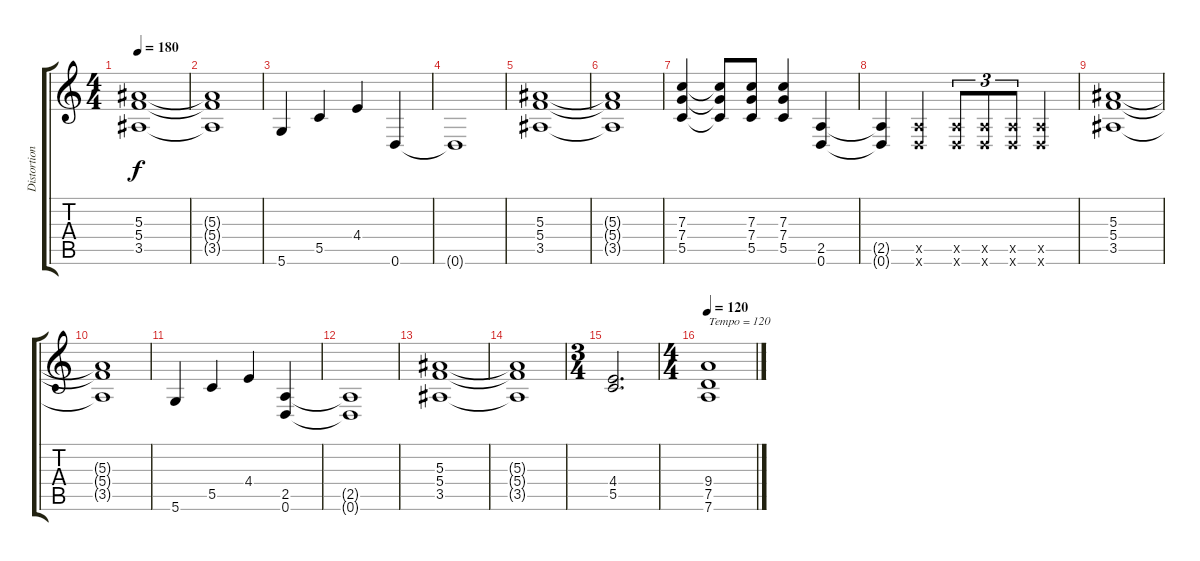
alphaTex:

\track ("Distortion # 1" "Distortion") {instrument distortionguitar}
\staff {score tabs}
\tuning (D4 A3 F3 C3 G2 D2) {hide}
\ts (4 4)
\tempo 180
\clef g2
\ks c
(5.3 5.4 3.5).1{dy f} |
(5.3{t} 5.4{t} 3.5{t}).1 |
5.6.4 5.5.4 4.4.4 0.6.4 |
0.6{t}.1 |
(5.3 5.4 3.5).1 |
(5.3{t} 5.4{t} 3.5{t}).1 |
(7.3 7.4 5.5).4 (7.3{t} 7.4{t} 5.5{t}).8 (7.3 7.4 5.5).8 (7.3 7.4 5.5).4 (2.5 0.6).4 |
(2.5{t} 0.6{t}).4 (2.5{x} 0.6{x}).4 (2.5{x} 0.6{x}).8{tu (3 2)} (2.5{x} 0.6{x}).8{tu (3 2)} (2.5{x} 0.6{x}).8{tu (3 2)} (2.5{x} 0.6{x}).4 |
(5.3 5.4 3.5).1 |
(5.3{t} 5.4{t} 3.5{t}).1 |
5.6.4 5.5.4 4.4.4 (2.5 0.6).4 |
(2.5{t} 0.6{t}).1 |
(5.3 5.4 3.5).1 |
(5.3{t} 5.4{t} 3.5{t}).1 |
\ts (3 4)
(4.4 5.5).2{d} |
\ts (4 4)
\tempo 120
(9.4 7.5 7.6).1{txt "Tempo = 120"}
